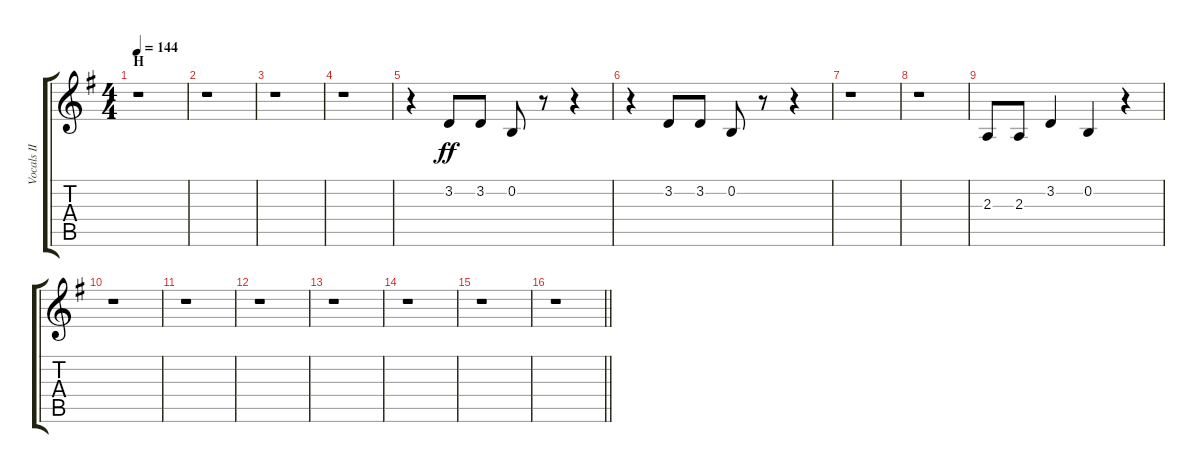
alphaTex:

\track ("Vocals II" "Vocals II") {instrument voiceoohs}
\staff {score tabs}
\tuning (E4 B3 G3 D3 A2 E2) {hide}
\ts (4 4)
\section ("" "H")
\tempo 144
\clef g2
\ks g
r.1{dy fff} |
r.1 |
r.1 |
r.1 |
r.4 3.2.8{dy ff} 3.2.8 0.2.8 r.8 r.4 |
r.4 3.2.8 3.2.8 0.2.8 r.8 r.4 |
r.1 |
r.1 |
2.3.8 2.3.8 3.2.4 0.2.4 r.4 |
r.1 |
r.1 |
r.1 |
r.1 |
r.1 |
r.1 |
\barLineRight lightlight
r.1
